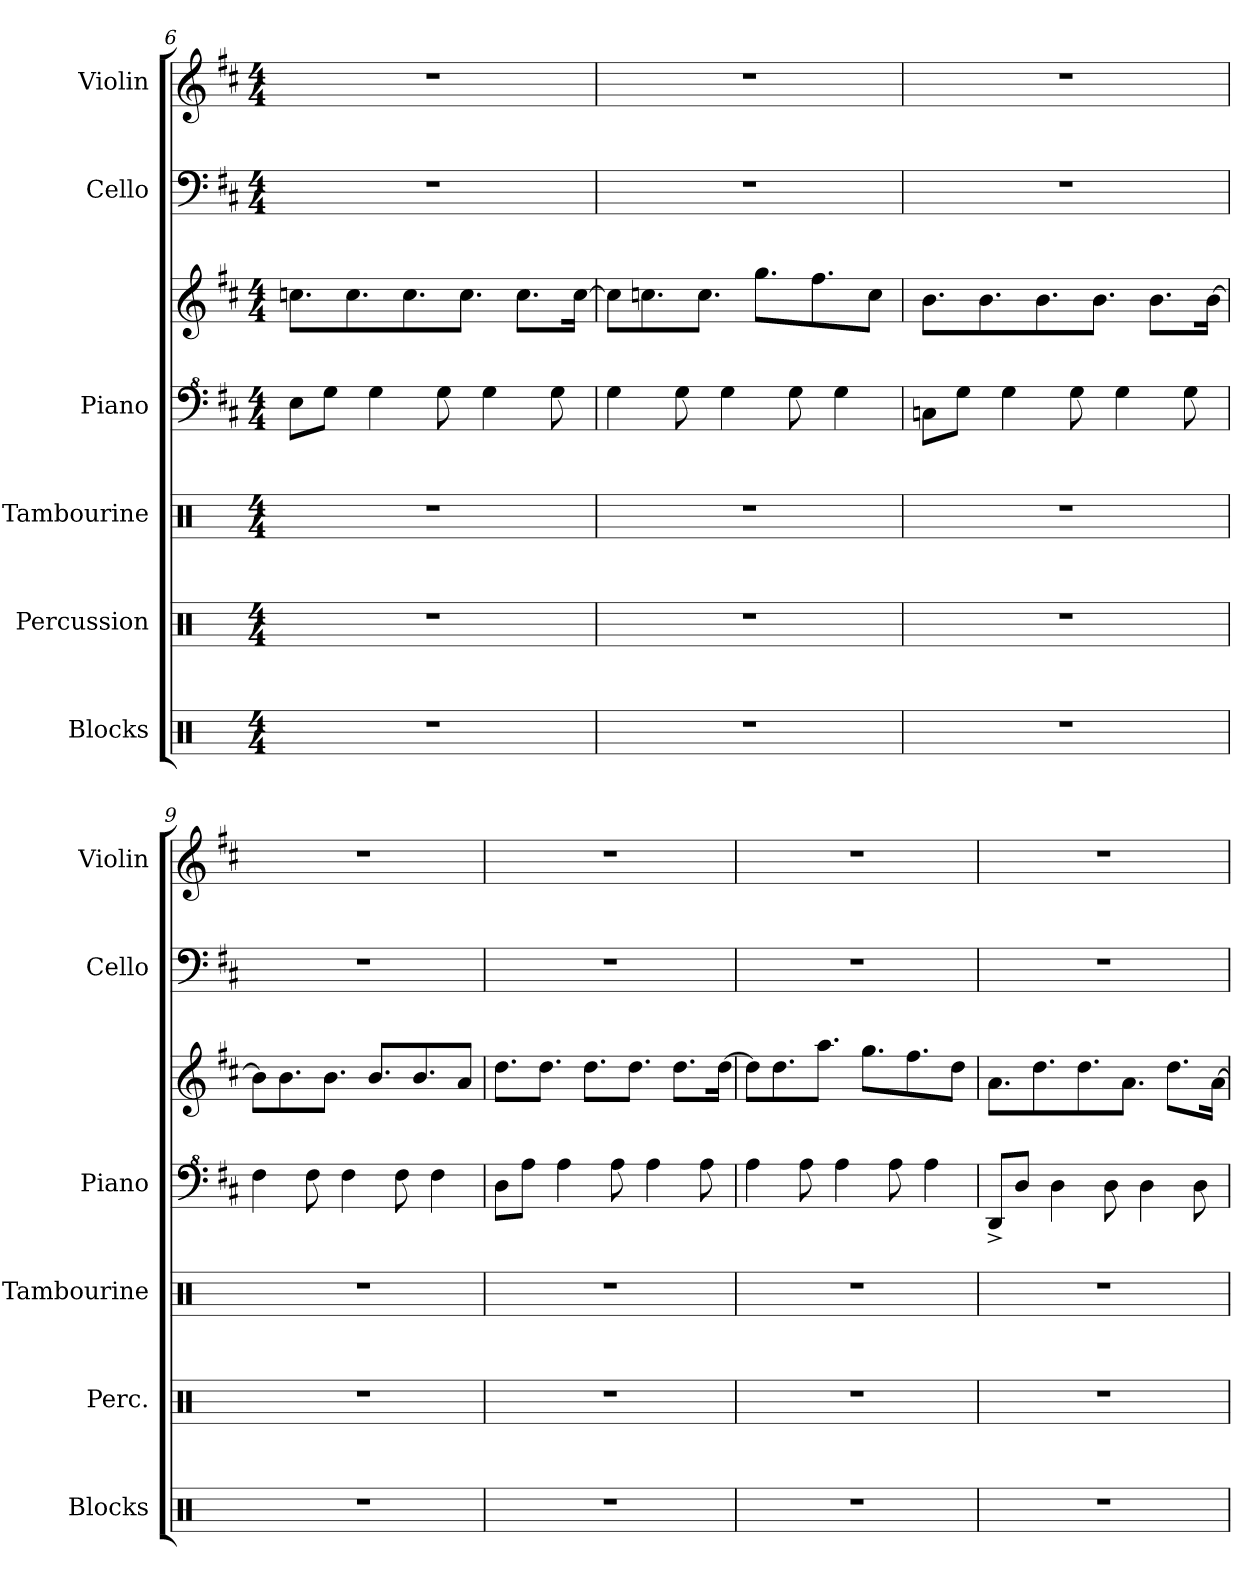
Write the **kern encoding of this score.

**kern	**kern	**kern	**kern	**kern	**kern	**kern
*part6	*part5	*part4	*part3	*part3	*part2	*part1
*staff7	*staff6	*staff5	*staff4	*staff3	*staff2	*staff1
*I"Blocks	*I"Percussion	*I"Tambourine	*I"Piano	*	*I"Cello	*I"Violin
*I'Blocks	*I'Perc.	*I'Tambourine	*I'Piano	*	*I'Cello	*I'Violin
!!LO:LB:g=z
*clefX	*clefX	*clefX	*clefF^4	*clefG2	*clefF4	*clefG2
*k[]	*k[]	*k[]	*k[f#c#]	*k[f#c#]	*k[f#c#]	*k[f#c#]
*M4/4	*M4/4	*M4/4	*M4/4	*M4/4	*M4/4	*M4/4
=6	=6	=6	=6	=6	=6	=6
1r	1r	1r	8e\L	8.ccn\L	1r	1r
.	.	.	8g\J	.	.	.
.	.	.	.	8.cc\	.	.
.	.	.	4g\	.	.	.
.	.	.	.	8.cc\	.	.
.	.	.	8g\	.	.	.
.	.	.	.	8.cc\J	.	.
.	.	.	4g\	.	.	.
.	.	.	.	8.cc\L	.	.
.	.	.	8g\	.	.	.
.	.	.	.	[16cc\Jk	.	.
=7	=7	=7	=7	=7	=7	=7
1r	1r	1r	4g\	8cc\L]	1r	1r
.	.	.	.	8.ccn\	.	.
.	.	.	8g\	.	.	.
.	.	.	.	8.cc\J	.	.
.	.	.	4g\	.	.	.
.	.	.	.	8.gg\L	.	.
.	.	.	8g\	.	.	.
.	.	.	.	8.ff#\	.	.
.	.	.	4g\	.	.	.
.	.	.	.	8cc\J	.	.
=8	=8	=8	=8	=8	=8	=8
1r	1r	1r	8cn\L	8.b\L	1r	1r
.	.	.	8g\J	.	.	.
.	.	.	.	8.b\	.	.
.	.	.	4g\	.	.	.
.	.	.	.	8.b\	.	.
.	.	.	8g\	.	.	.
.	.	.	.	8.b\J	.	.
.	.	.	4g\	.	.	.
.	.	.	.	8.b\L	.	.
.	.	.	8g\	.	.	.
.	.	.	.	[16b\Jk	.	.
=9	=9	=9	=9	=9	=9	=9
1r	1r	1r	4f#\	8b\L]	1r	1r
.	.	.	.	8.b\	.	.
.	.	.	8f#\	.	.	.
.	.	.	.	8.b\J	.	.
.	.	.	4f#\	.	.	.
.	.	.	.	8.b/L	.	.
.	.	.	8f#\	.	.	.
.	.	.	.	8.b/	.	.
.	.	.	4f#\	.	.	.
.	.	.	.	8a/J	.	.
!!LO:LB:g=z
=10	=10	=10	=10	=10	=10	=10
1r	1r	1r	8d\L	8.dd\L	1r	1r
.	.	.	8a\J	.	.	.
.	.	.	.	8.dd\J	.	.
.	.	.	4a\	.	.	.
.	.	.	.	8.dd\L	.	.
.	.	.	8a\	.	.	.
.	.	.	.	8.dd\J	.	.
.	.	.	4a\	.	.	.
.	.	.	.	8.dd\L	.	.
.	.	.	8a\	.	.	.
.	.	.	.	[16dd\Jk	.	.
=11	=11	=11	=11	=11	=11	=11
1r	1r	1r	4a\	8dd\L]	1r	1r
.	.	.	.	8.dd\	.	.
.	.	.	8a\	.	.	.
.	.	.	.	8.aa\J	.	.
.	.	.	4a\	.	.	.
.	.	.	.	8.gg\L	.	.
.	.	.	8a\	.	.	.
.	.	.	.	8.ff#\	.	.
.	.	.	4a\	.	.	.
.	.	.	.	8dd\J	.	.
=12	=12	=12	=12	=12	=12	=12
1r	1r	1r	8D^/L	8.a\L	1r	1r
.	.	.	8d/J	.	.	.
.	.	.	.	8.dd\	.	.
.	.	.	4d\	.	.	.
.	.	.	.	8.dd\	.	.
.	.	.	8d\	.	.	.
.	.	.	.	8.a\J	.	.
.	.	.	4d\	.	.	.
.	.	.	.	8.dd\L	.	.
.	.	.	8d\	.	.	.
.	.	.	.	[16a\Jk	.	.
=	=	=	=	=	=	=
*-	*-	*-	*-	*-	*-	*-
